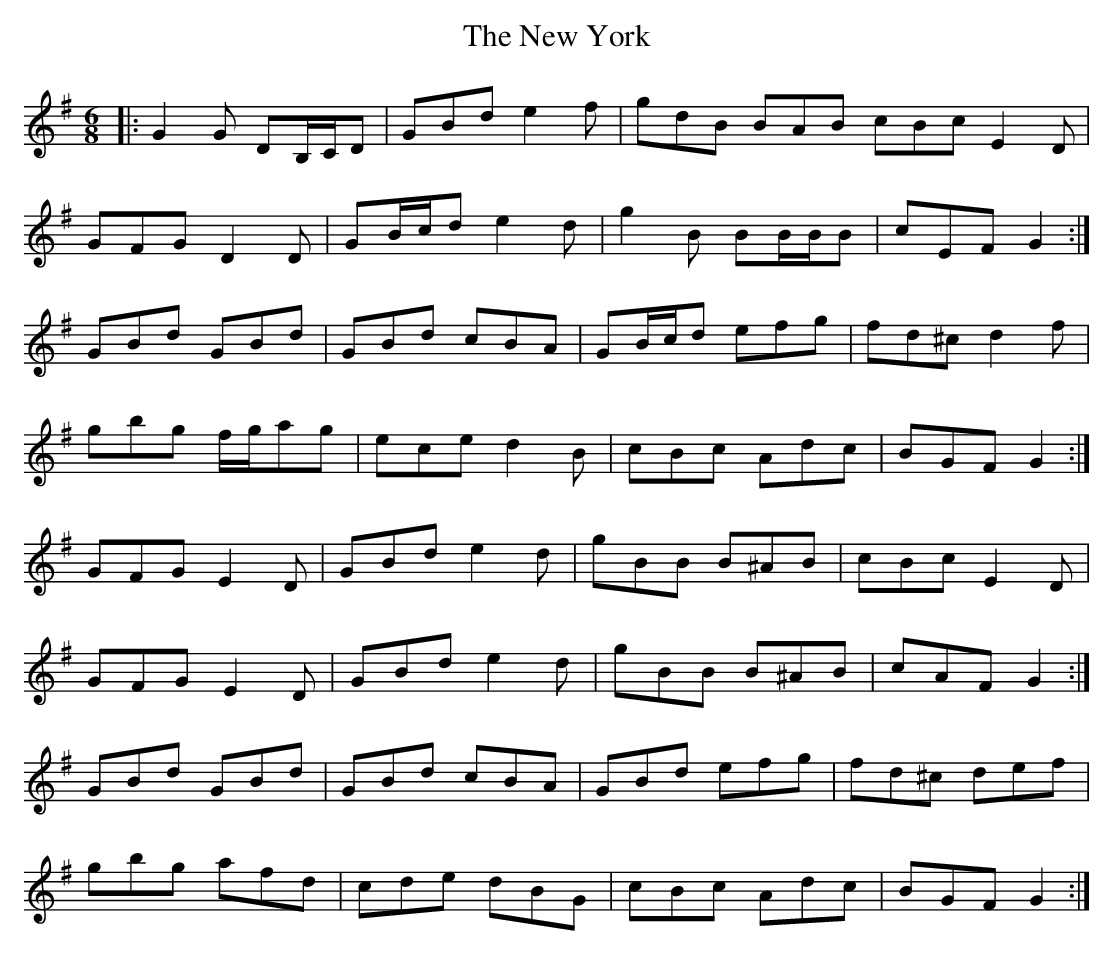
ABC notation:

X:1
T: The New York
M: 6/8
L: 1/8
K: Gmaj
|:G2 G DB,/C/D|GBd e2 f|gdB BAB cBc E2 D|
GFG D2 D|GB/c/d e2 d|g2 B BB/B/B|cEF G2:|
GBd GBd|GBd cBA|GB/c/d efg|fd^c d2 f|
gbg f/g/ag|ece d2 B|cBc Adc|BGF G2:|
GFG E2 D|GBd e2 d|gBB B^AB|cBc E2 D|
GFG E2 D|GBd e2 d|gBB B^AB|cAF G2:|
GBd GBd|GBd cBA|GBd efg|fd^c def|
gbg afd|cde dBG|cBc Adc|BGF G2:|
